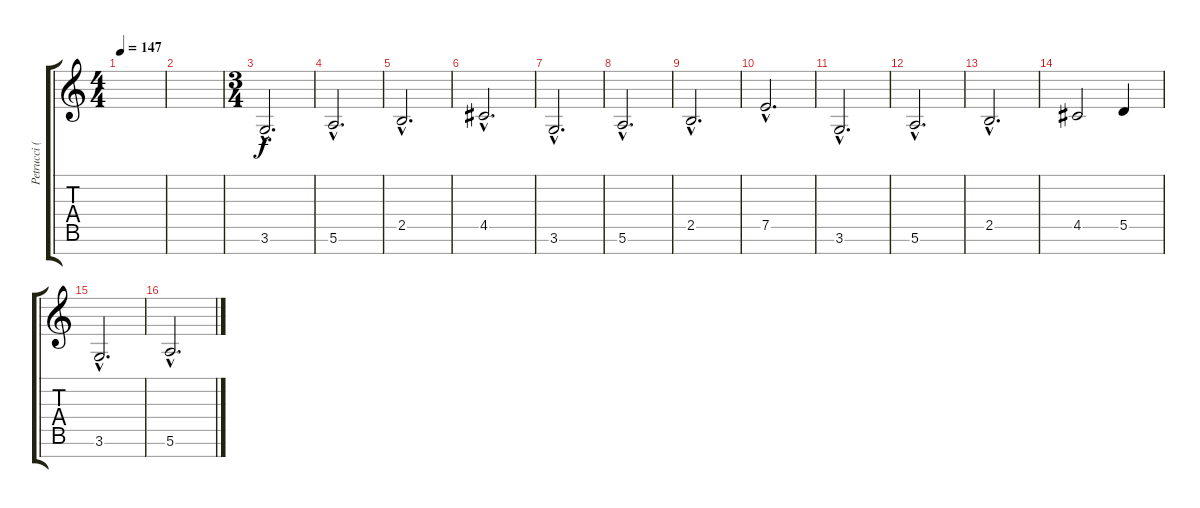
\track ("Petrucci (left)" "Petrucci (") {instrument distortionguitar}
\staff {score tabs}
\tuning (E4 B3 G3 D3 A2 E2 B1) {hide}
\ts (4 4)
\tempo 147
\clef g2
\ks c
|
|
\ts (3 4)
3.6{hac}.2{d} |
5.6{hac}.2{d} |
2.5{hac}.2{d} |
4.5{hac}.2{d} |
3.6{hac}.2{d} |
5.6{hac}.2{d} |
2.5{hac}.2{d} |
7.5{hac}.2{d} |
3.6{hac}.2{d} |
5.6{hac}.2{d} |
2.5{hac}.2{d} |
4.5.2 5.5.4 |
3.6{hac}.2{d} |
5.6{hac}.2{d}
